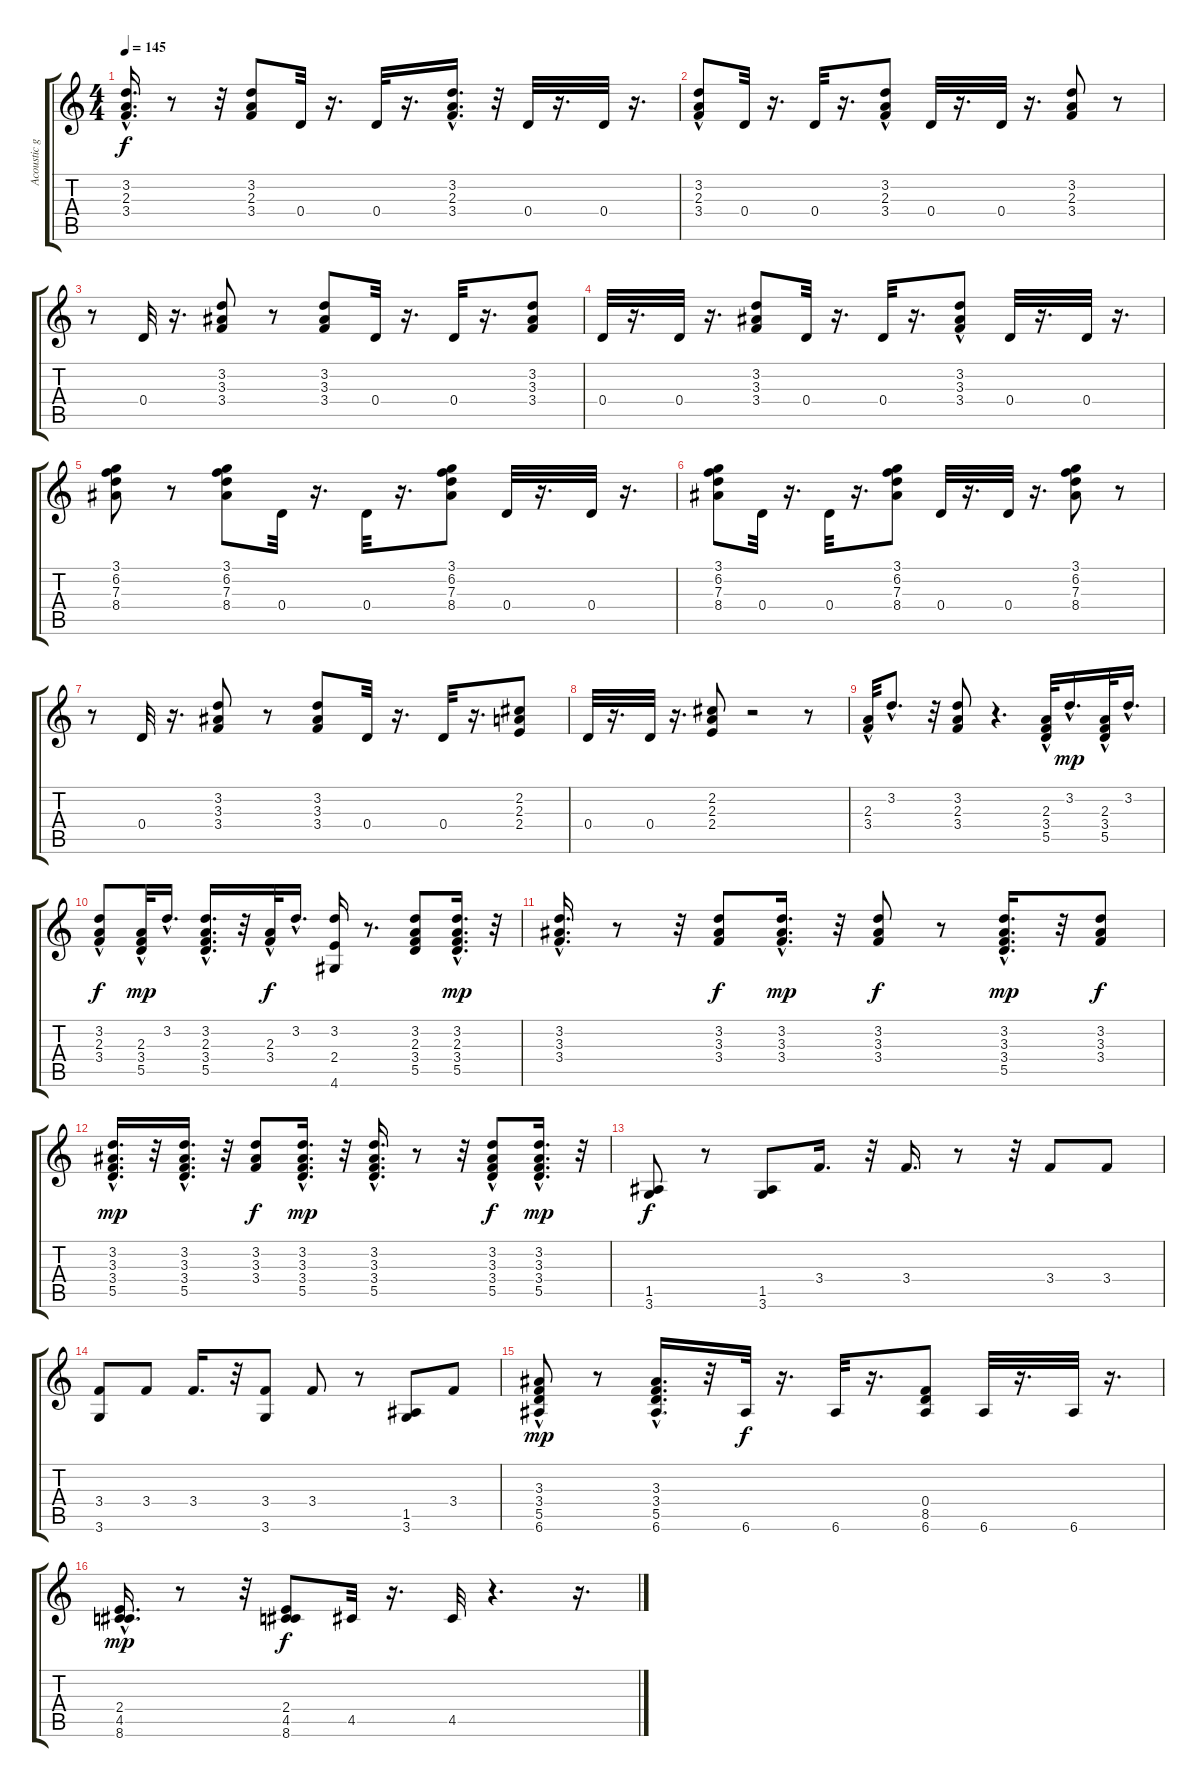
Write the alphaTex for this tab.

\track ("Acoustic gtr" "Acoustic g") {instrument acousticguitarsteel}
\staff {score tabs}
\tuning (E4 B3 G3 D3 A2 E2) {hide}
\ts (4 4)
\tempo 145
\clef g2
\ks c
(3.2{hac} 2.3{hac} 3.4{hac}).16{d dy f} r.8 r.32 (3.2 2.3 3.4).8 0.4.32 r.16{d} 0.4.32 r.16{d} (3.2{hac} 2.3{hac} 3.4{hac}).16{d} r.32 0.4.32 r.16{d} 0.4.32 r.16{d} |
(3.2 2.3{hac} 3.4{hac}).8 0.4.32 r.16{d} 0.4.32 r.16{d} (3.2{hac} 2.3{hac} 3.4).8 0.4.32 r.16{d} 0.4.32 r.16{d} (3.2 2.3 3.4).8 r.8 |
r.8 0.4.32 r.16{d} (3.2 3.3 3.4).8 r.8 (3.2 3.3 3.4).8 0.4.32 r.16{d} 0.4.32 r.16{d} (3.2 3.3 3.4).8 |
0.4.32 r.16{d} 0.4.32 r.16{d} (3.2 3.3 3.4).8 0.4.32 r.16{d} 0.4.32 r.16{d} (3.2 3.3{hac} 3.4).8 0.4.32 r.16{d} 0.4.32 r.16{d} |
(3.1 6.2 7.3 8.4).8 r.8 (3.1 6.2 7.3 8.4).8 0.4.32 r.16{d} 0.4.32 r.16{d} (3.1 6.2 7.3 8.4).8 0.4.32 r.16{d} 0.4.32 r.16{d} |
(3.1 6.2 7.3 8.4).8 0.4.32 r.16{d} 0.4.32 r.16{d} (3.1 6.2 7.3 8.4).8 0.4.32 r.16{d} 0.4.32 r.16{d} (3.1 6.2 7.3 8.4).8 r.8 |
r.8 0.4.32 r.16{d} (3.2 3.3 3.4).8 r.8 (3.2 3.3 3.4).8 0.4.32 r.16{d} 0.4.32 r.16{d} (2.2 2.3 2.4).8 |
0.4.32 r.16{d} 0.4.32 r.16{d} (2.2 2.3 2.4).8 r.2 r.8 |
(2.3{hac} 3.4{hac}).32 3.2{hac}.8{d} r.32 (3.2 2.3 3.4).8 r.4{d} (2.3{hac} 3.4{hac} 5.5).32 3.2{hac}.16{d dy mp} (2.3{hac} 3.4{hac} 5.5).32 3.2{hac}.16{d} |
(3.2 2.3{hac} 3.4{hac}).8{dy f} (2.3{hac} 3.4{hac} 5.5).32{dy mp} 3.2{hac}.16{d} (3.2{hac} 2.3{hac} 3.4{hac} 5.5).16{d} r.32 (2.3{hac} 3.4).32{dy f} 3.2{hac}.16{d} (3.2 2.4 4.6).16 r.8{d} (3.2 2.3 3.4 5.5).8 (3.2{hac} 2.3{hac} 3.4{hac} 5.5).16{d dy mp} r.32 |
(3.2{hac} 3.3{hac} 3.4{hac}).16{d} r.8 r.32 (3.2 3.3 3.4).8{dy f} (3.2{hac} 3.3{hac} 3.4{hac}).16{d dy mp} r.32 (3.2 3.3 3.4).8{dy f} r.8 (3.2{hac} 3.3{hac} 3.4{hac} 5.5).16{d dy mp} r.32 (3.2 3.3 3.4).8{dy f} |
(3.2{hac} 3.3{hac} 3.4{hac} 5.5).16{d dy mp} r.32 (3.2{hac} 3.3{hac} 3.4{hac} 5.5).16{d} r.32 (3.2 3.3 3.4).8{dy f} (3.2{hac} 3.3{hac} 3.4{hac} 5.5).16{d dy mp} r.32 (3.2{hac} 3.3{hac} 3.4{hac} 5.5).16{d} r.8 r.32 (3.2 3.3{hac} 3.4 5.5).8{dy f} (3.2{hac} 3.3{hac} 3.4{hac} 5.5).16{d dy mp} r.32 |
(1.5 3.6).8{dy f} r.8 (1.5 3.6).8 3.4.16{d} r.32 3.4.16{d} r.8 r.32 3.4.8 3.4.8 |
(3.4 3.6).8 3.4.8 3.4.16{d} r.32 (3.4 3.6).8 3.4.8 r.8 (1.5 3.6).8 3.4.8 |
(3.3{hac} 3.4 5.5 6.6).8{dy mp} r.8 (3.3{hac} 3.4{hac} 5.5{hac} 6.6{hac}).16{d} r.32 6.6.32{dy f} r.16{d} 6.6.32 r.16{d} (0.4 8.5 6.6).8 6.6.32 r.16{d} 6.6.32 r.16{d} |
(2.4{hac} 4.5 8.6{hac}).16{d dy mp} r.8 r.32 (2.4 4.5 8.6).8{dy f} 4.5.32 r.16{d} 4.5.32 r.4{d} r.16{d}
